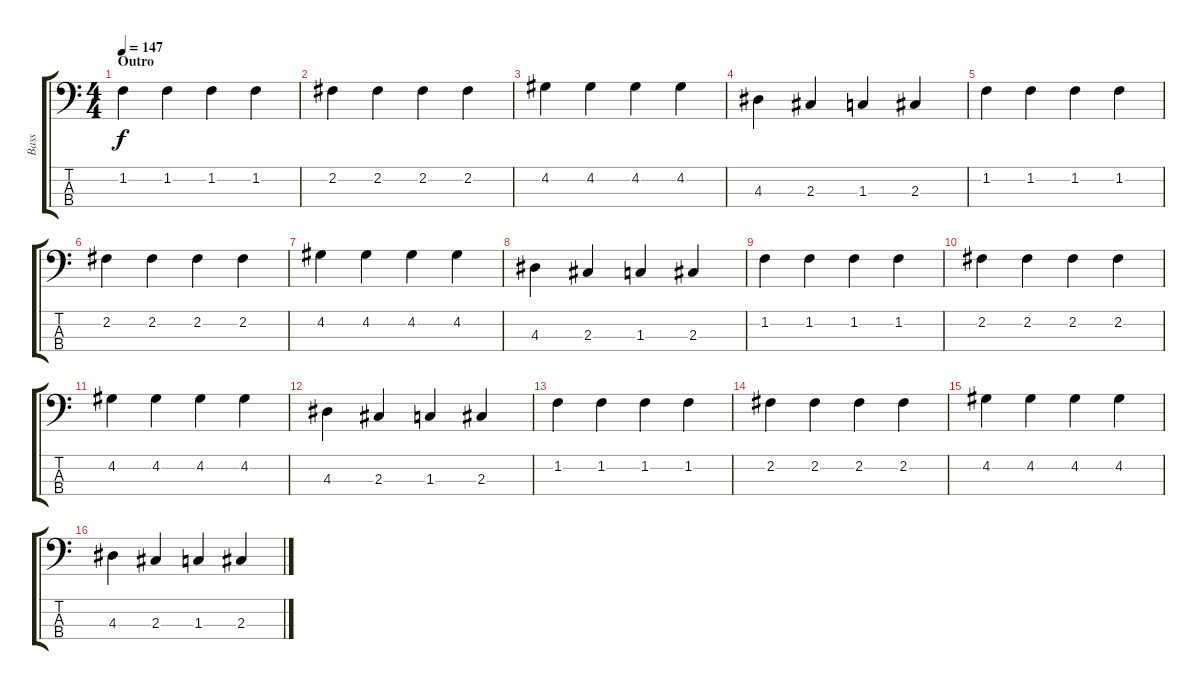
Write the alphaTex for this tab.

\track ("Bass" "Bass") {instrument electricbassfinger}
\staff {score tabs}
\tuning (A2 E2 B1 Gb1) {hide}
\ts (4 4)
\section ("" "Outro")
\tempo 147
\clef f4
\ks c
1.2.4{dy f volume 12 instrument electricbasspick} 1.2.4 1.2.4 1.2.4 |
2.2.4 2.2.4 2.2.4 2.2.4 |
4.2.4 4.2.4 4.2.4 4.2.4 |
4.3.4 2.3.4 1.3.4 2.3.4 |
1.2.4{volume 12 instrument electricbasspick} 1.2.4 1.2.4 1.2.4 |
2.2.4 2.2.4 2.2.4 2.2.4 |
4.2.4 4.2.4 4.2.4 4.2.4 |
4.3.4 2.3.4 1.3.4 2.3.4 |
1.2.4{volume 12 instrument electricbasspick} 1.2.4 1.2.4 1.2.4 |
2.2.4 2.2.4 2.2.4 2.2.4 |
4.2.4 4.2.4 4.2.4 4.2.4 |
4.3.4 2.3.4 1.3.4 2.3.4 |
1.2.4{volume 12 instrument electricbasspick} 1.2.4 1.2.4 1.2.4 |
2.2.4 2.2.4 2.2.4 2.2.4 |
4.2.4 4.2.4 4.2.4 4.2.4 |
4.3.4 2.3.4 1.3.4 2.3.4
